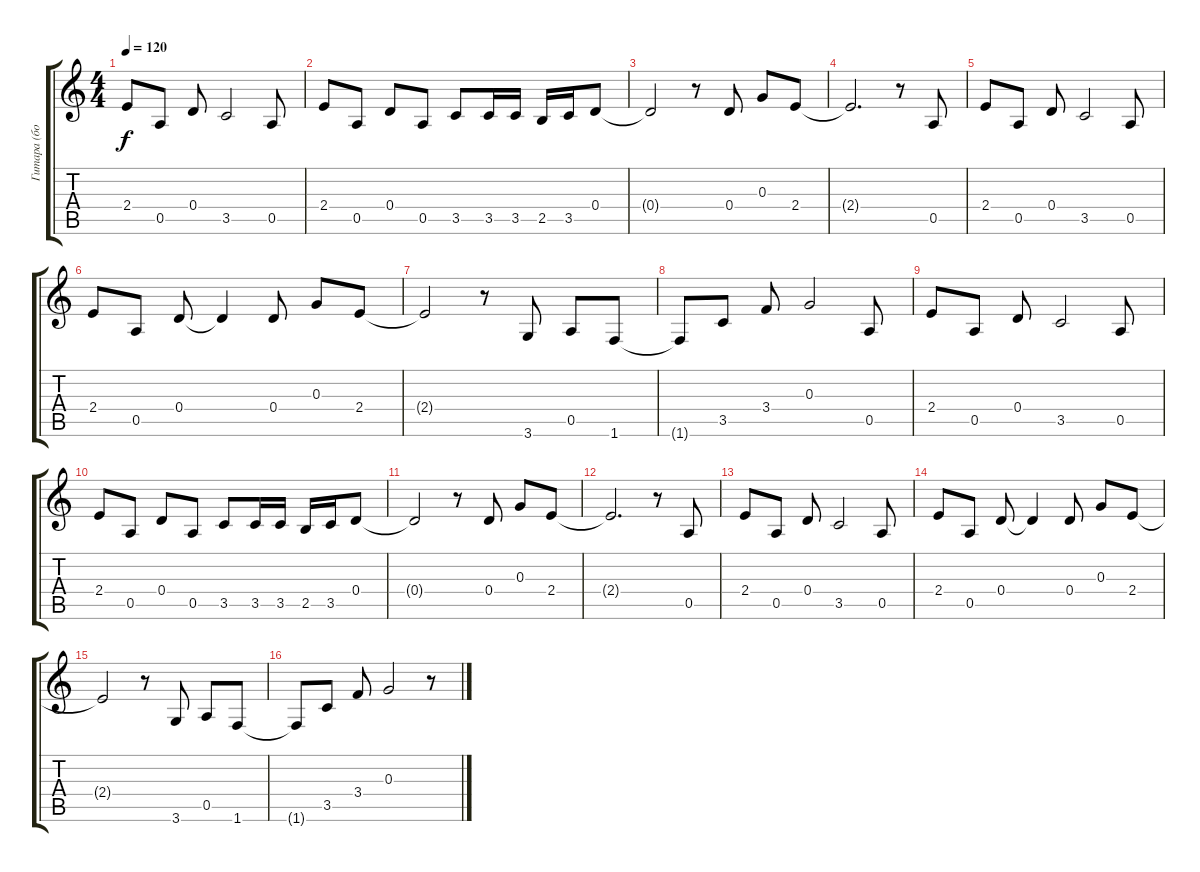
\track ("Гитара (бонус)" "Гитара (бо") {instrument electricguitarclean}
\staff {score tabs}
\tuning (E4 B3 G3 D3 A2 E2) {hide}
\ts (4 4)
\tempo 120
\clef g2
\ks c
2.4.8{dy f} 0.5.8 0.4.8 3.5.2 0.5.8 |
2.4.8 0.5.8 0.4.8 0.5.8 3.5.8 3.5.16 3.5.16 2.5.16 3.5.16 0.4.8 |
0.4{t}.2 r.8 0.4.8 0.3.8 2.4.8 |
2.4{t}.2{d} r.8 0.5.8 |
2.4.8 0.5.8 0.4.8 3.5.2 0.5.8 |
2.4.8 0.5.8 0.4.8 0.4{t}.4 0.4.8 0.3.8 2.4.8 |
2.4{t}.2 r.8 3.6.8 0.5.8 1.6.8 |
1.6{t}.8 3.5.8 3.4.8 0.3.2 0.5.8 |
2.4.8 0.5.8 0.4.8 3.5.2 0.5.8 |
2.4.8 0.5.8 0.4.8 0.5.8 3.5.8 3.5.16 3.5.16 2.5.16 3.5.16 0.4.8 |
0.4{t}.2 r.8 0.4.8 0.3.8 2.4.8 |
2.4{t}.2{d} r.8 0.5.8 |
2.4.8 0.5.8 0.4.8 3.5.2 0.5.8 |
2.4.8 0.5.8 0.4.8 0.4{t}.4 0.4.8 0.3.8 2.4.8 |
2.4{t}.2 r.8 3.6.8 0.5.8 1.6.8 |
1.6{t}.8 3.5.8 3.4.8 0.3.2 r.8
